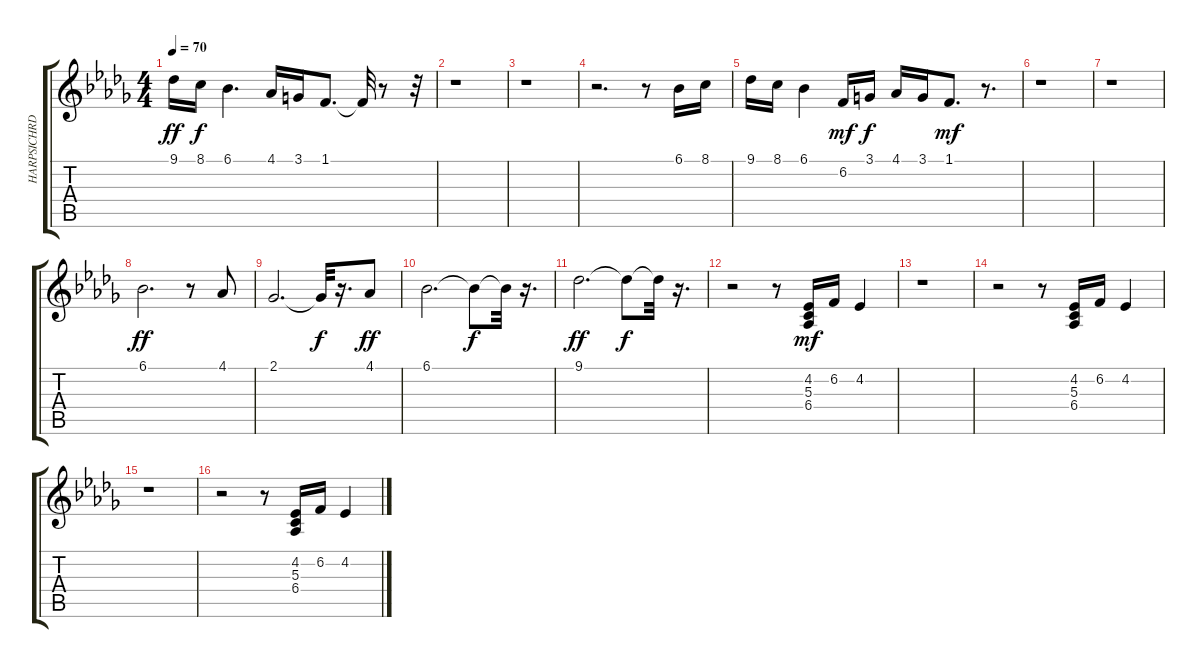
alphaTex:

\track ("HARPSICHRD" "HARPSICHRD") {instrument harpsichord}
\staff {score tabs}
\tuning (E4 B3 G3 D3 A2 E2) {hide}
\ts (4 4)
\tempo 70
\clef g2
\ks bbminor
9.1.16{dy ff} 8.1.16{dy f} 6.1.4{d} 4.1.16 3.1.16 1.1.8{d} 1.1{t}.32 r.8 r.32 |
r.1 |
r.1 |
r.2{d} r.8 6.1.16 8.1.16 |
9.1.16 8.1.16 6.1.4 6.2.16{dy mf} 3.1.16{dy f} 4.1.16 3.1.16 1.1.8{d dy mf} r.8{d} |
r.1 |
r.1 |
6.1.2{d dy ff} r.8 4.1.8 |
2.1.2{d} 2.1{t}.32{dy f} r.16{d} 4.1.8{dy ff} |
6.1.2{d} 6.1{t}.8{dy f} 6.1{t}.32 r.16{d} |
9.1.2{d dy ff} 9.1{t}.8{dy f} 9.1{t}.32 r.16{d} |
r.2 r.8 (4.2 5.3 6.4).16{dy mf instrument harpsichord} 6.2.16 4.2.4 |
r.1 |
r.2 r.8 (4.2 5.3 6.4).16 6.2.16 4.2.4 |
r.1 |
r.2 r.8 (4.2 5.3 6.4).16 6.2.16 4.2.4
